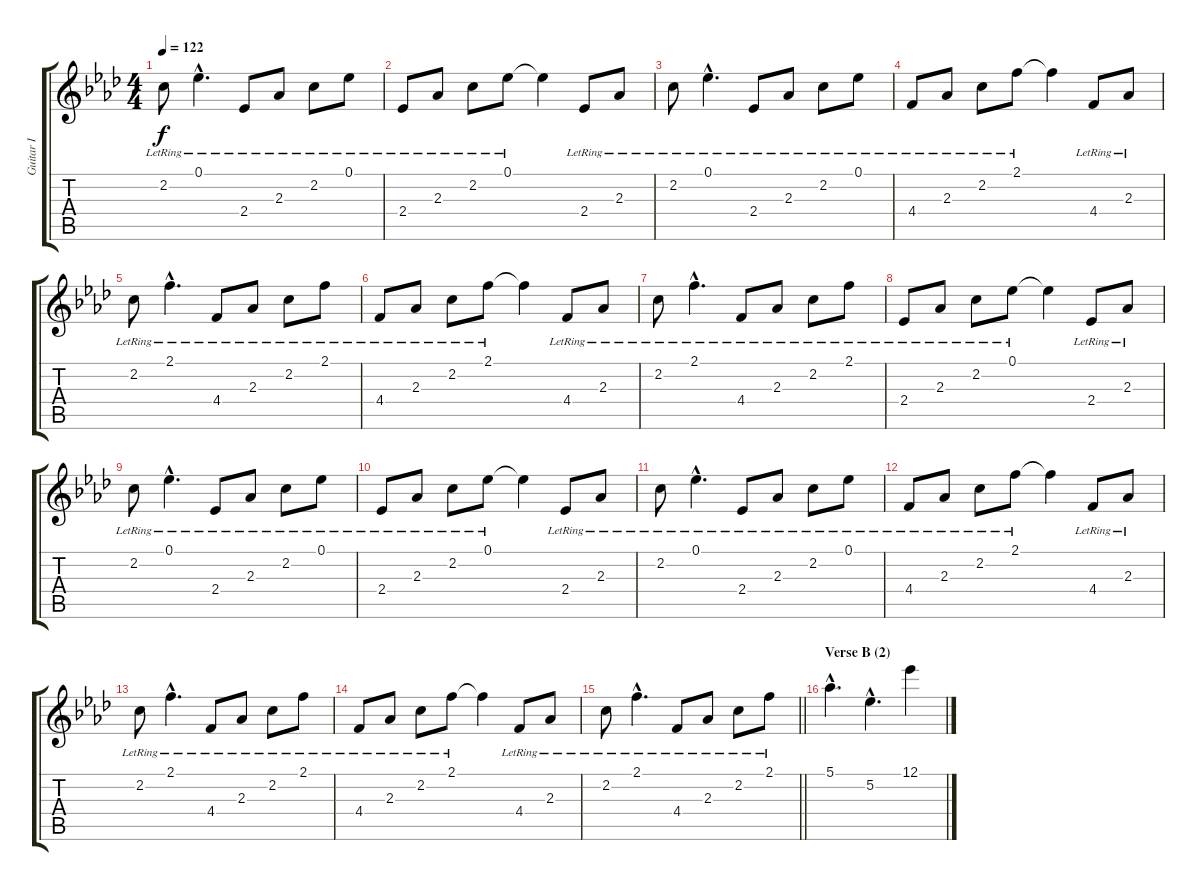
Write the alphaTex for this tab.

\track ("Guitar I" "Guitar I") {instrument electricguitarclean}
\staff {score tabs}
\tuning (Eb4 Bb3 Gb3 Db3 Ab2 Db2) {hide}
\ts (4 4)
\tempo 122
\clef g2
\ks ab
2.2{lr}.8{dy f} 0.1{hac lr}.4{d} 2.4{lr}.8 2.3{lr}.8 2.2{lr}.8 0.1{lr}.8 |
2.4{lr}.8 2.3{lr}.8 2.2{lr}.8 0.1{lr}.8 0.1{t}.4 2.4{lr}.8 2.3{lr}.8 |
2.2{lr}.8 0.1{hac lr}.4{d} 2.4{lr}.8 2.3{lr}.8 2.2{lr}.8 0.1{lr}.8 |
4.4{lr}.8 2.3{lr}.8 2.2{lr}.8 2.1{lr}.8 2.1{t}.4 4.4{lr}.8 2.3{lr}.8 |
2.2{lr}.8 2.1{hac lr}.4{d} 4.4{lr}.8 2.3{lr}.8 2.2{lr}.8 2.1{lr}.8 |
4.4{lr}.8 2.3{lr}.8 2.2{lr}.8 2.1{lr}.8 2.1{t}.4 4.4{lr}.8 2.3{lr}.8 |
2.2{lr}.8 2.1{hac lr}.4{d} 4.4{lr}.8 2.3{lr}.8 2.2{lr}.8 2.1{lr}.8 |
2.4{lr}.8 2.3{lr}.8 2.2{lr}.8 0.1{lr}.8 0.1{t}.4 2.4{lr}.8 2.3{lr}.8 |
2.2{lr}.8 0.1{hac lr}.4{d} 2.4{lr}.8 2.3{lr}.8 2.2{lr}.8 0.1{lr}.8 |
2.4{lr}.8 2.3{lr}.8 2.2{lr}.8 0.1{lr}.8 0.1{t}.4 2.4{lr}.8 2.3{lr}.8 |
2.2{lr}.8 0.1{hac lr}.4{d} 2.4{lr}.8 2.3{lr}.8 2.2{lr}.8 0.1{lr}.8 |
4.4{lr}.8 2.3{lr}.8 2.2{lr}.8 2.1{lr}.8 2.1{t}.4 4.4{lr}.8 2.3{lr}.8 |
2.2{lr}.8 2.1{hac lr}.4{d} 4.4{lr}.8 2.3{lr}.8 2.2{lr}.8 2.1{lr}.8 |
4.4{lr}.8 2.3{lr}.8 2.2{lr}.8 2.1{lr}.8 2.1{t}.4 4.4{lr}.8 2.3{lr}.8 |
\barLineRight lightlight
2.2{lr}.8 2.1{hac lr}.4{d} 4.4{lr}.8 2.3{lr}.8 2.2{lr}.8 2.1{lr}.8 |
\section ("" "Verse B (2)")
5.1{hac}.4{d instrument overdrivenguitar} 5.2{hac}.4{d} 12.1.4
